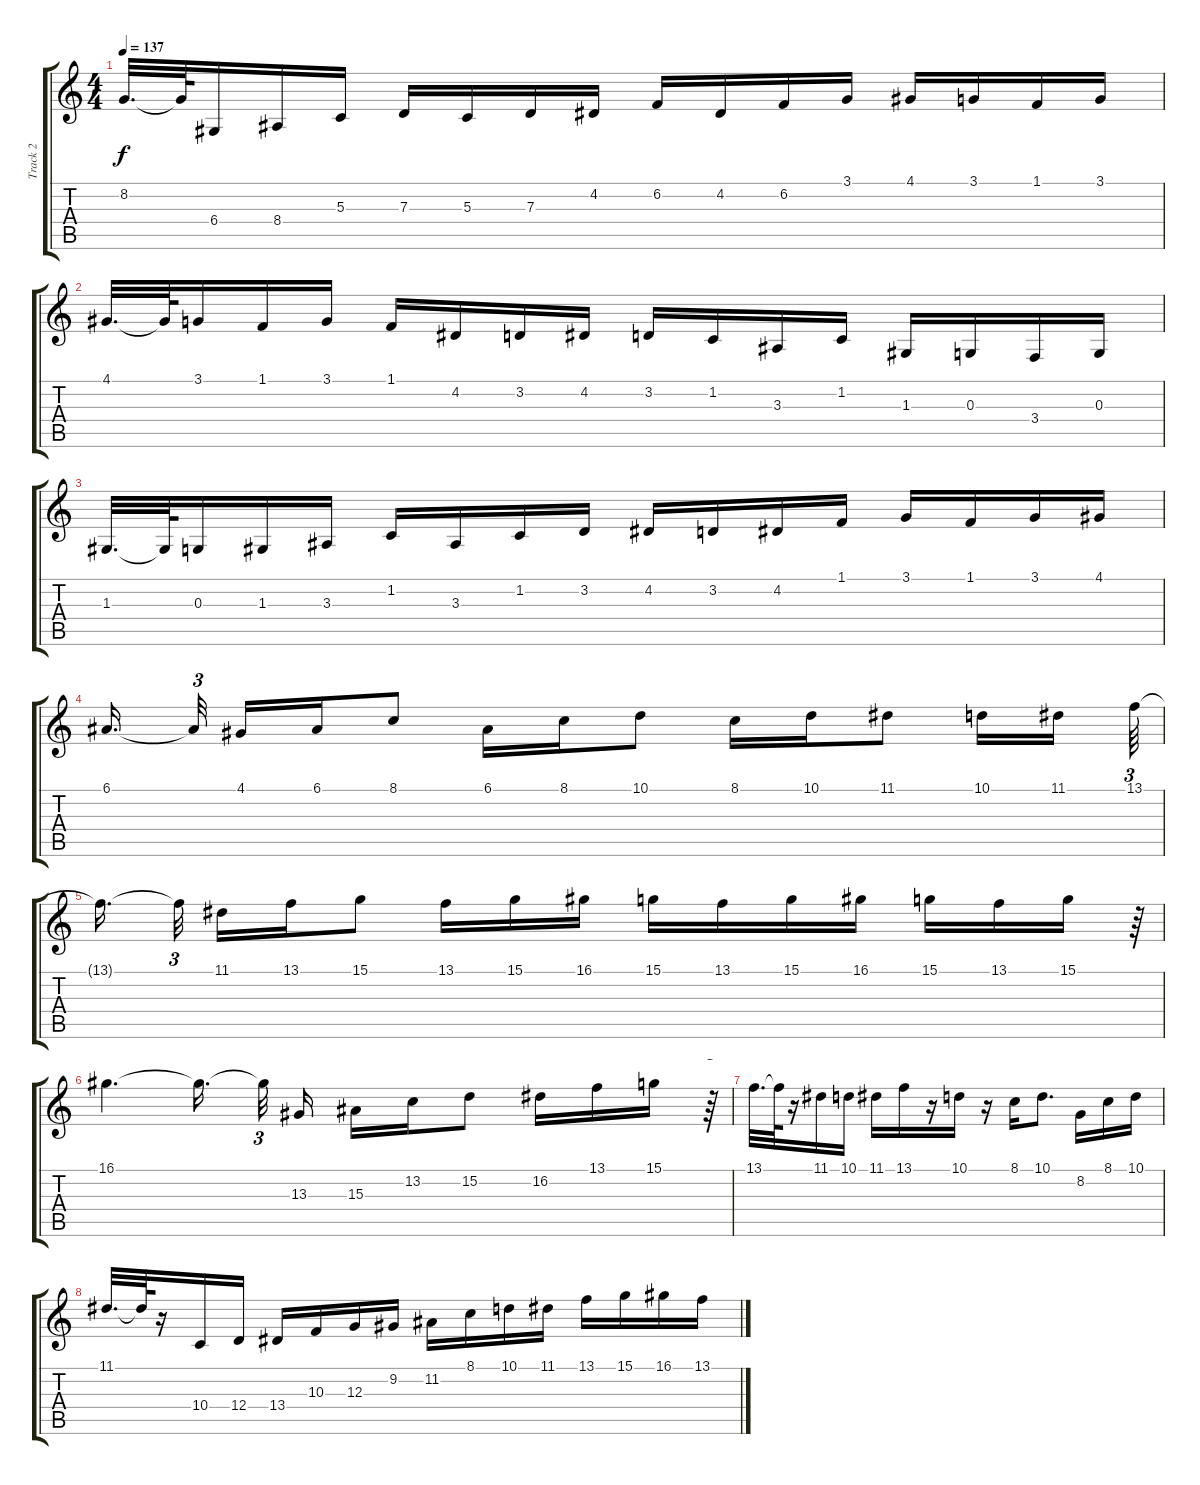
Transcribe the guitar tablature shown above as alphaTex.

\track ("Track 2" "Track 2") {instrument altosax}
\staff {score tabs}
\tuning (E4 B3 G3 D3 A2 E2) {hide}
\ts (4 4)
\tempo 137
\clef g2
\ks c
8.2.32{d dy f} 8.2{t}.64 6.4.16 8.4.16 5.3.16 7.3.16 5.3.16 7.3.16 4.2.16 6.2.16 4.2.16 6.2.16 3.1.16 4.1.16 3.1.16 1.1.16 3.1.16 |
4.1.32{d} 4.1{t}.64 3.1.16 1.1.16 3.1.16 1.1.16 4.2.16 3.2.16 4.2.16 3.2.16 1.2.16 3.3.16 1.2.16 1.3.16 0.3.16 3.4.16 0.3.16 |
1.3.32{d} 1.3{t}.64 0.3.16 1.3.16 3.3.16 1.2.16 3.3.16 1.2.16 3.2.16 4.2.16 3.2.16 4.2.16 1.1.16 3.1.16 1.1.16 3.1.16 4.1.16 |
6.1.16{d beam splitsecondary} 6.1{t}.32{tu (3 2) beam splitsecondary} 4.1.16 6.1.16 8.1.8 6.1.16 8.1.16 10.1.8 8.1.16 10.1.16 11.1.8 10.1.16 11.1.16{beam splitsecondary} 13.1.64{tu (3 2)} |
13.1{t}.16{d beam splitsecondary} 13.1{t}.32{tu (3 2) beam splitsecondary} 11.1.16 13.1.16 15.1.8 13.1.16 15.1.16 16.1.16 15.1.16 13.1.16 15.1.16 16.1.16 15.1.16 13.1.16 15.1.16 r.64{tu (3 2)} |
16.1.4{d} 16.1{t}.16{d beam splitsecondary} 16.1{t}.32{tu (3 2)} 13.3.16 15.3.16 13.2.16 15.2.8 16.2.16 13.1.16 15.1.16 r.64{tu (3 2)} |
13.1.32{d} 13.1{t}.64 r.16 11.1.16 10.1.16 11.1.16 13.1.16 r.16 10.1.16 r.16 8.1.16 10.1.8{d} 8.2.16 8.1.16 10.1.16 |
11.1.32{d} 11.1{t}.64 r.16 10.4.16 12.4.16 13.4.16 10.3.16 12.3.16 9.2.16 11.2.16 8.1.16 10.1.16 11.1.16 13.1.16 15.1.16 16.1.16 13.1.16
